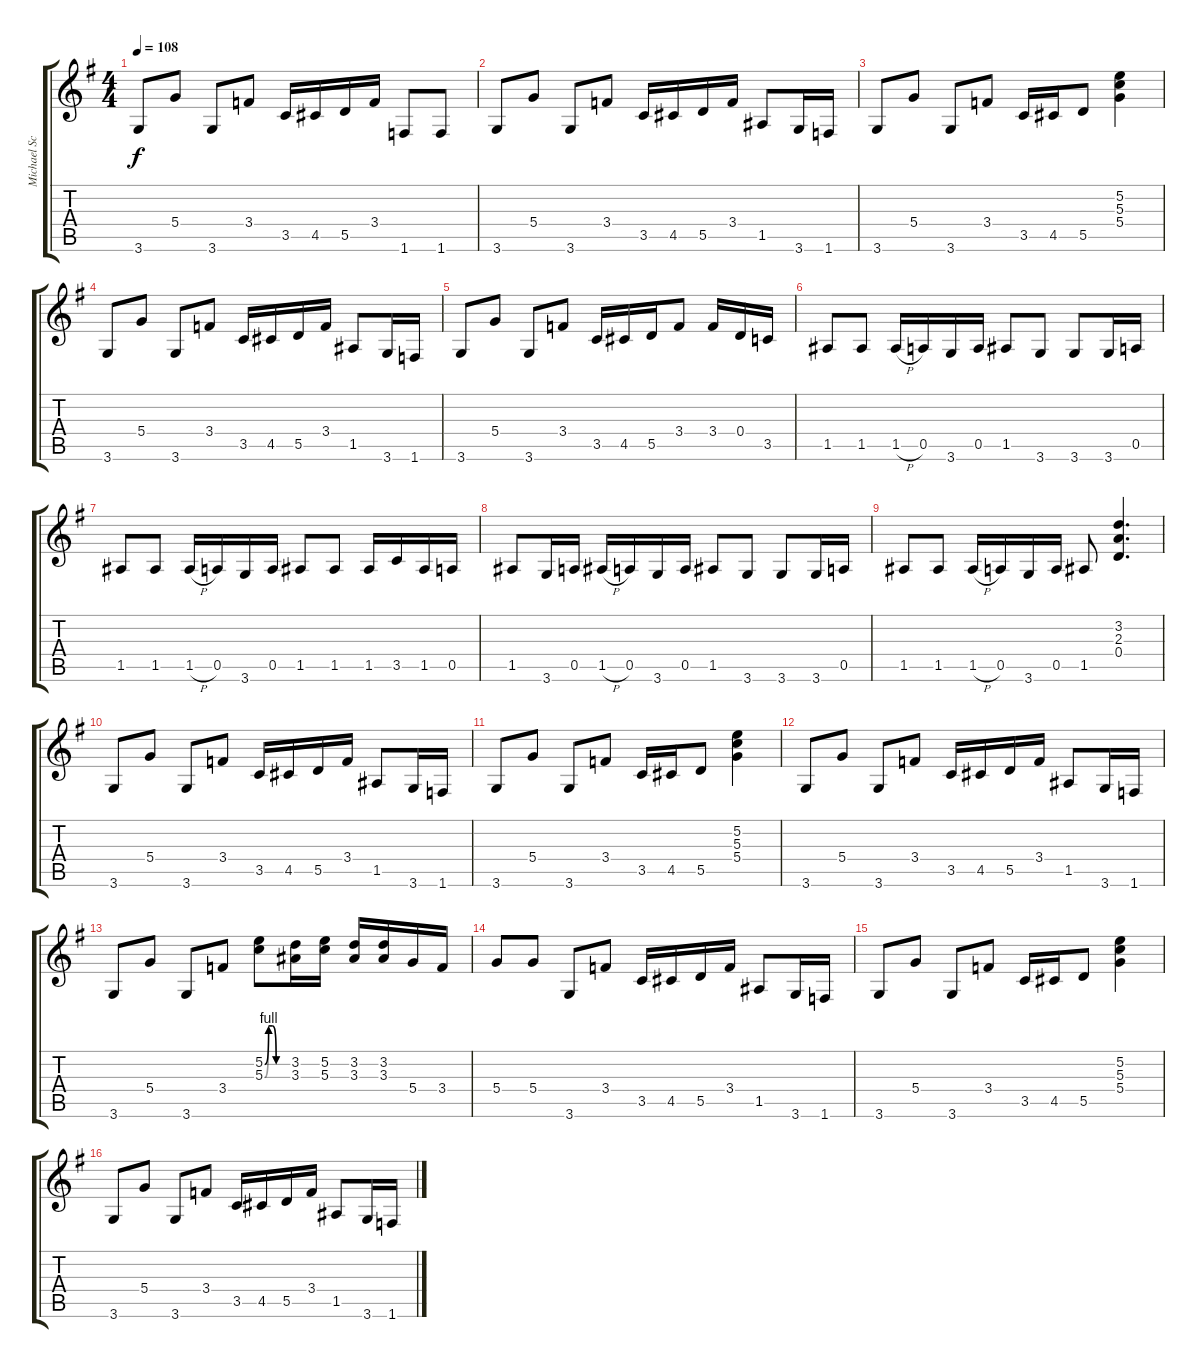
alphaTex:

\track ("Michael Schenker Guitar" "Michael Sc") {instrument distortionguitar}
\staff {score tabs}
\tuning (E4 B3 G3 D3 A2 E2) {hide}
\ts (4 4)
\tempo 108
\clef g2
\ks g
3.6.8{dy f} 5.4.8 3.6.8 3.4.8 3.5.16 4.5.16 5.5.16 3.4.16 1.6.8 1.6.8 |
3.6.8 5.4.8 3.6.8 3.4.8 3.5.16 4.5.16 5.5.16 3.4.16 1.5.8 3.6.16 1.6.16 |
3.6.8 5.4.8 3.6.8 3.4.8 3.5.16 4.5.16 5.5.8 (5.2 5.3 5.4).4 |
3.6.8 5.4.8 3.6.8 3.4.8 3.5.16 4.5.16 5.5.16 3.4.16 1.5.8 3.6.16 1.6.16 |
3.6.8 5.4.8 3.6.8 3.4.8 3.5.16 4.5.16 5.5.16 3.4.8 3.4.16 0.4.16 3.5.16 |
1.5.8 1.5.8 1.5{h}.16 0.5.16 3.6.16 0.5.16 1.5.8 3.6.8 3.6.8 3.6.16 0.5.16 |
1.5.8 1.5.8 1.5{h}.16 0.5.16 3.6.16 0.5.16 1.5.8 1.5.8 1.5.16 3.5.16 1.5.16 0.5.16 |
1.5.8 3.6.16 0.5.16 1.5{h}.16 0.5.16 3.6.16 0.5.16 1.5.8 3.6.8 3.6.8 3.6.16 0.5.16 |
1.5.8 1.5.8 1.5{h}.16 0.5.16 3.6.16 0.5.16 1.5.8 (3.2 2.3 0.4).4{d} |
3.6.8 5.4.8 3.6.8 3.4.8 3.5.16 4.5.16 5.5.16 3.4.16 1.5.8 3.6.16 1.6.16 |
3.6.8 5.4.8 3.6.8 3.4.8 3.5.16 4.5.16 5.5.8 (5.2 5.3 5.4).4 |
3.6.8 5.4.8 3.6.8 3.4.8 3.5.16 4.5.16 5.5.16 3.4.16 1.5.8 3.6.16 1.6.16 |
3.6.8 5.4.8 3.6.8 3.4.8 (5.2{be (custom 0 0 10 4 20 4 30 0 60 0)} 5.3{be (custom 0 0 10 4 20 4 30 0 60 0)}).8{volume 11 balance 8} (3.2 3.3).16 (5.2 5.3).16 (3.2 3.3).16 (3.2 3.3).16 5.4.16 3.4.16 |
5.4.8 5.4.8{volume 11 balance 0} 3.6.8 3.4.8 3.5.16 4.5.16 5.5.16 3.4.16 1.5.8 3.6.16 1.6.16 |
3.6.8 5.4.8 3.6.8 3.4.8 3.5.16 4.5.16 5.5.8 (5.2 5.3 5.4).4 |
3.6.8 5.4.8 3.6.8 3.4.8 3.5.16 4.5.16 5.5.16 3.4.16 1.5.8 3.6.16 1.6.16
